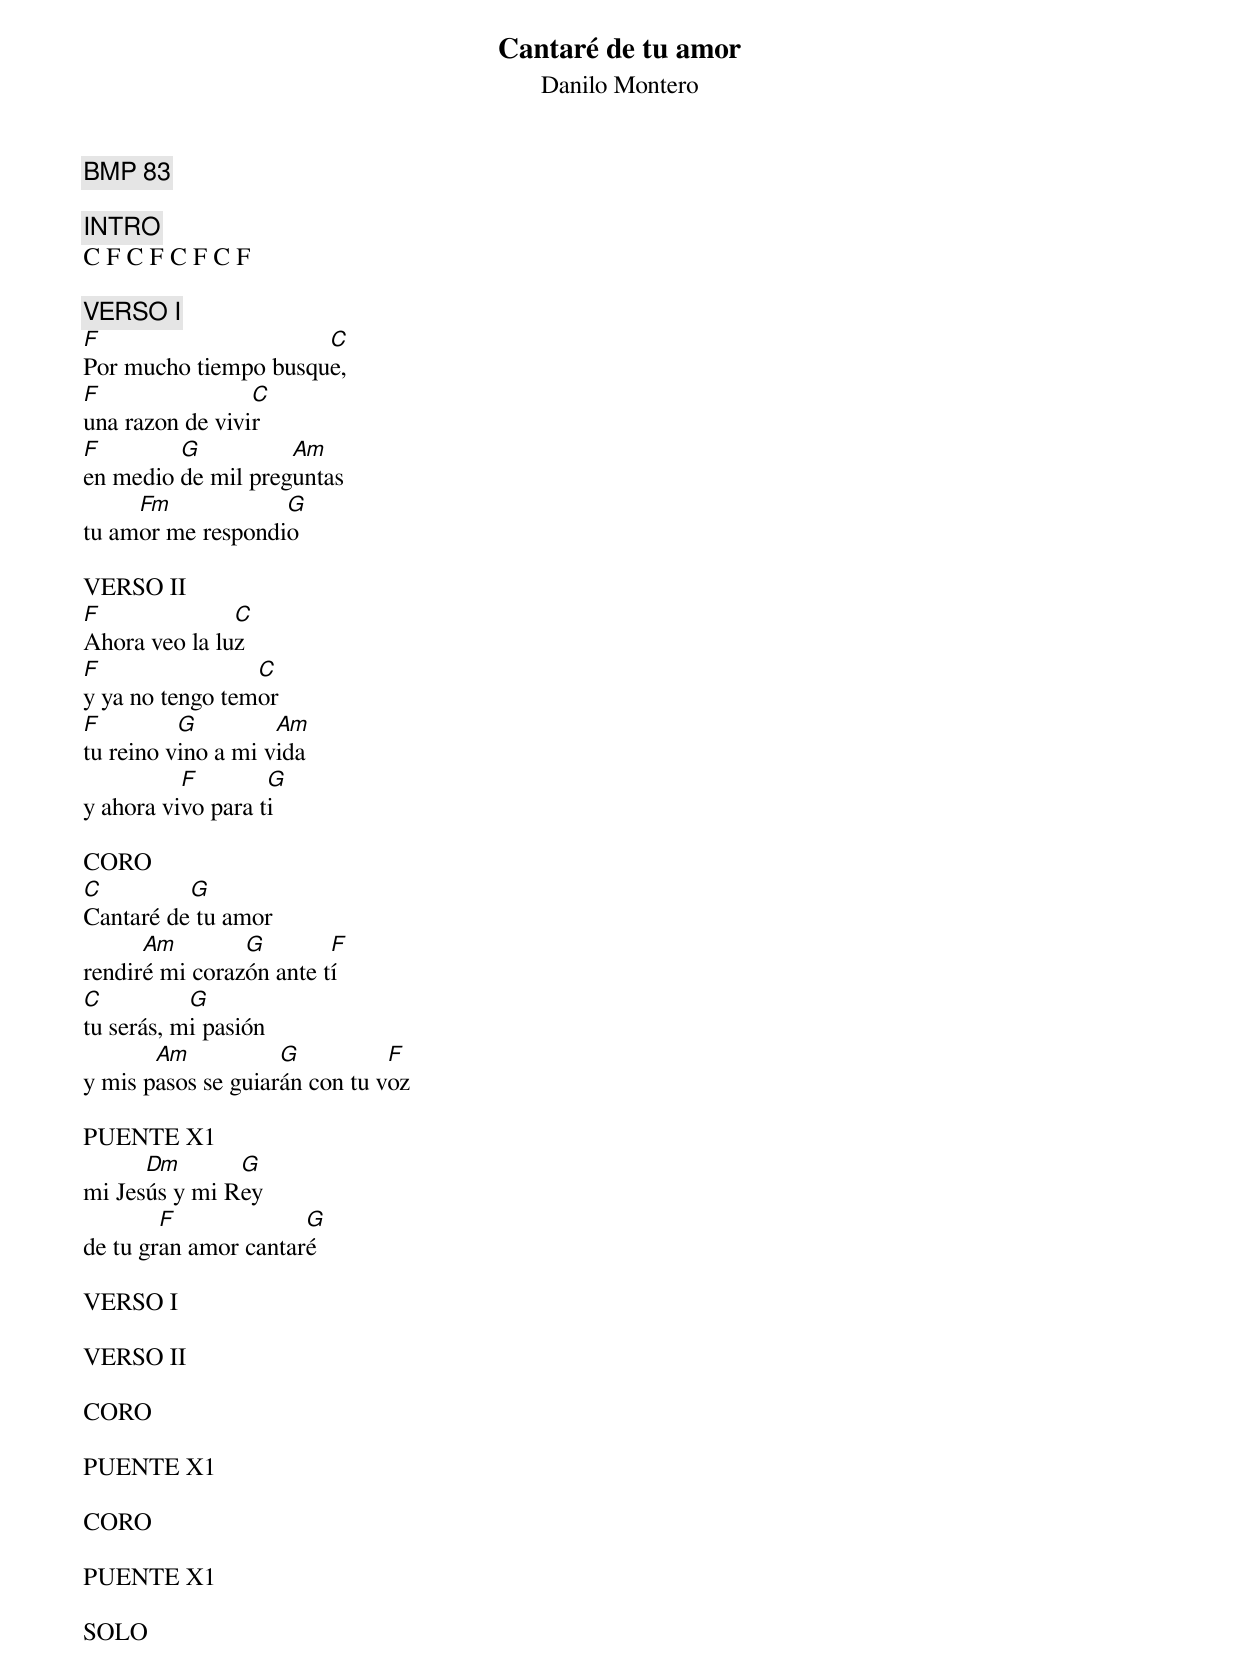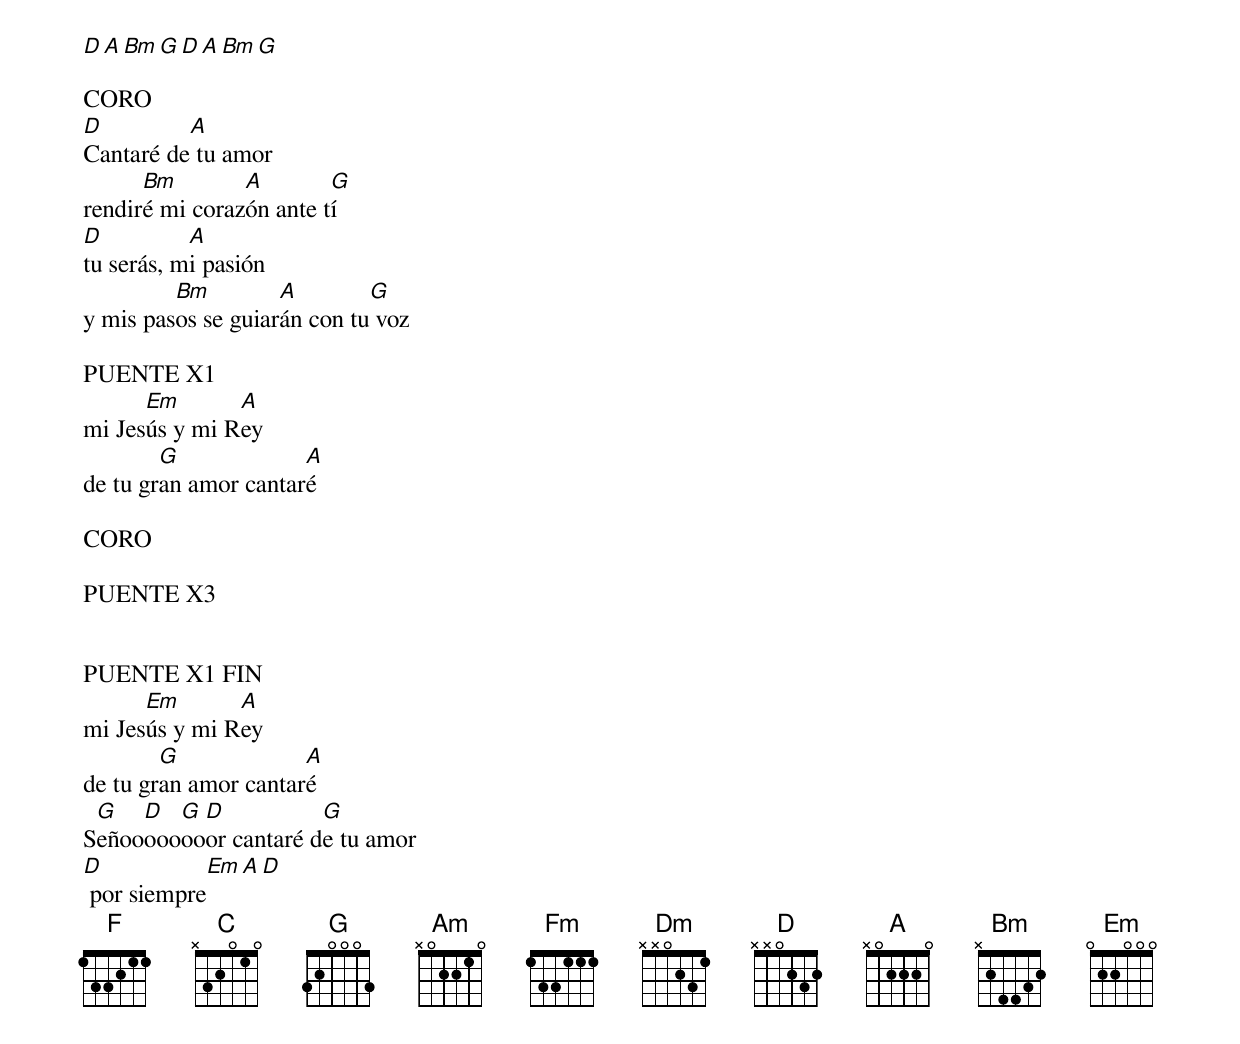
Cantaré de tu amor
Danilo Montero
BMP 83

INTRO
C F C F C F C F

VERSO I
F                     C
Por mucho tiempo busque,
F                C
una razon de vivir
F        G          Am
en medio de mil preguntas
     Fm            G
tu amor me respondio

VERSO II
F              C
Ahora veo la luz
F                C
y ya no tengo temor
F         G         Am
tu reino vino a mi vida
          F        G
y ahora vivo para ti

CORO
C         G
Cantaré de tu amor
      Am        G        F
rendiré mi corazón ante tí
C          G
tu serás, mi pasión
       Am           G          F
y mis pasos se guiarán con tu voz

PUENTE X1
      Dm       G
mi Jesús y mi Rey
        F             G
de tu gran amor cantaré

VERSO I

VERSO II

CORO

PUENTE X1

CORO

PUENTE X1

SOLO
D A Bm G D A Bm G

CORO
D         A
Cantaré de tu amor
      Bm        A        G
rendiré mi corazón ante tí
D          A
tu serás, mi pasión
         Bm         A        G
y mis pasos se guiarán con tu voz

PUENTE X1
      Em       A
mi Jesús y mi Rey
        G             A
de tu gran amor cantaré

CORO

PUENTE X3


PUENTE X1 FIN
      Em       A
mi Jesús y mi Rey
        G             A
de tu gran amor cantaré
 G   D  G D           G
Señoooooooor cantaré de tu amor
D           Em A D
 por siempre
